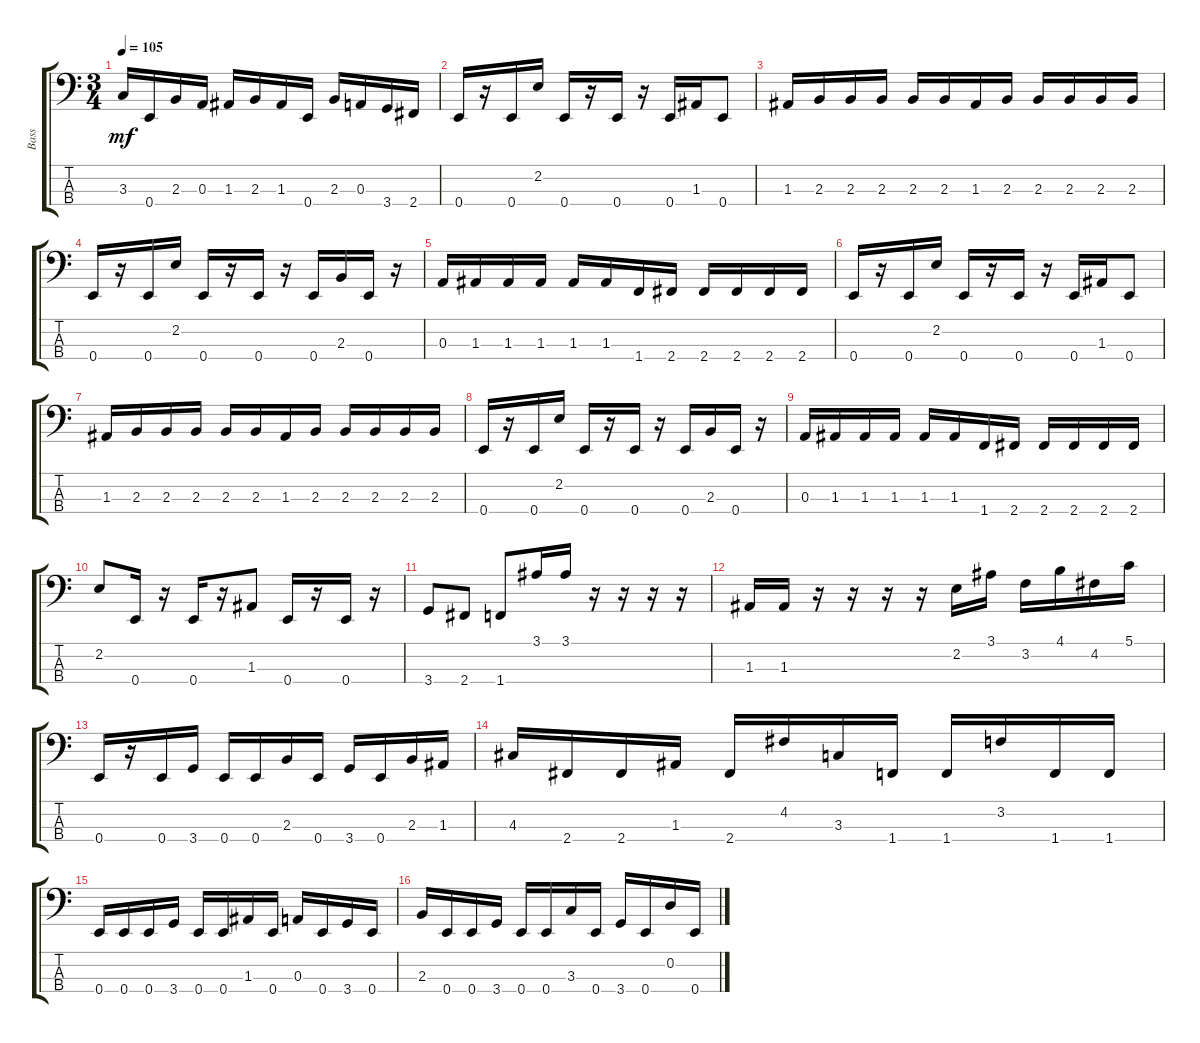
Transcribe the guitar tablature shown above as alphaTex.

\track ("Bass" "Bass") {instrument electricbasspick}
\staff {score tabs}
\tuning (G2 D2 A1 E1) {hide}
\ts (3 4)
\tempo 105
\clef f4
\ks c
3.3.16{dy mf} 0.4.16 2.3.16 0.3.16 1.3.16 2.3.16 1.3.16 0.4.16 2.3.16 0.3.16 3.4.16 2.4.16 |
0.4.16 r.16 0.4.16 2.2.16 0.4.16 r.16 0.4.16 r.16 0.4.16 1.3.16 0.4.8 |
1.3.16 2.3.16 2.3.16 2.3.16 2.3.16 2.3.16 1.3.16 2.3.16 2.3.16 2.3.16 2.3.16 2.3.16 |
0.4.16 r.16 0.4.16 2.2.16 0.4.16 r.16 0.4.16 r.16 0.4.16 2.3.16 0.4.16 r.16 |
0.3.16 1.3.16 1.3.16 1.3.16 1.3.16 1.3.16 1.4.16 2.4.16 2.4.16 2.4.16 2.4.16 2.4.16 |
0.4.16 r.16 0.4.16 2.2.16 0.4.16 r.16 0.4.16 r.16 0.4.16 1.3.16 0.4.8 |
1.3.16 2.3.16 2.3.16 2.3.16 2.3.16 2.3.16 1.3.16 2.3.16 2.3.16 2.3.16 2.3.16 2.3.16 |
0.4.16 r.16 0.4.16 2.2.16 0.4.16 r.16 0.4.16 r.16 0.4.16 2.3.16 0.4.16 r.16 |
0.3.16 1.3.16 1.3.16 1.3.16 1.3.16 1.3.16 1.4.16 2.4.16 2.4.16 2.4.16 2.4.16 2.4.16 |
2.2.8 0.4.16 r.16 0.4.16 r.16 1.3.8 0.4.16 r.16 0.4.16 r.16 |
3.4.8 2.4.8 1.4.8 3.1.16 3.1.16 r.16 r.16 r.16 r.16 |
1.3.16 1.3.16 r.16 r.16 r.16 r.16 2.2.16 3.1.16 3.2.16 4.1.16 4.2.16 5.1.16 |
0.4.16 r.16 0.4.16 3.4.16 0.4.16 0.4.16 2.3.16 0.4.16 3.4.16 0.4.16 2.3.16 1.3.16 |
4.3.16 2.4.16 2.4.16 1.3.16 2.4.16 4.2.16 3.3.16 1.4.16 1.4.16 3.2.16 1.4.16 1.4.16 |
0.4.16 0.4.16 0.4.16 3.4.16 0.4.16 0.4.16 1.3.16 0.4.16 0.3.16 0.4.16 3.4.16 0.4.16 |
2.3.16 0.4.16 0.4.16 3.4.16 0.4.16 0.4.16 3.3.16 0.4.16 3.4.16 0.4.16 0.2.16 0.4.16
